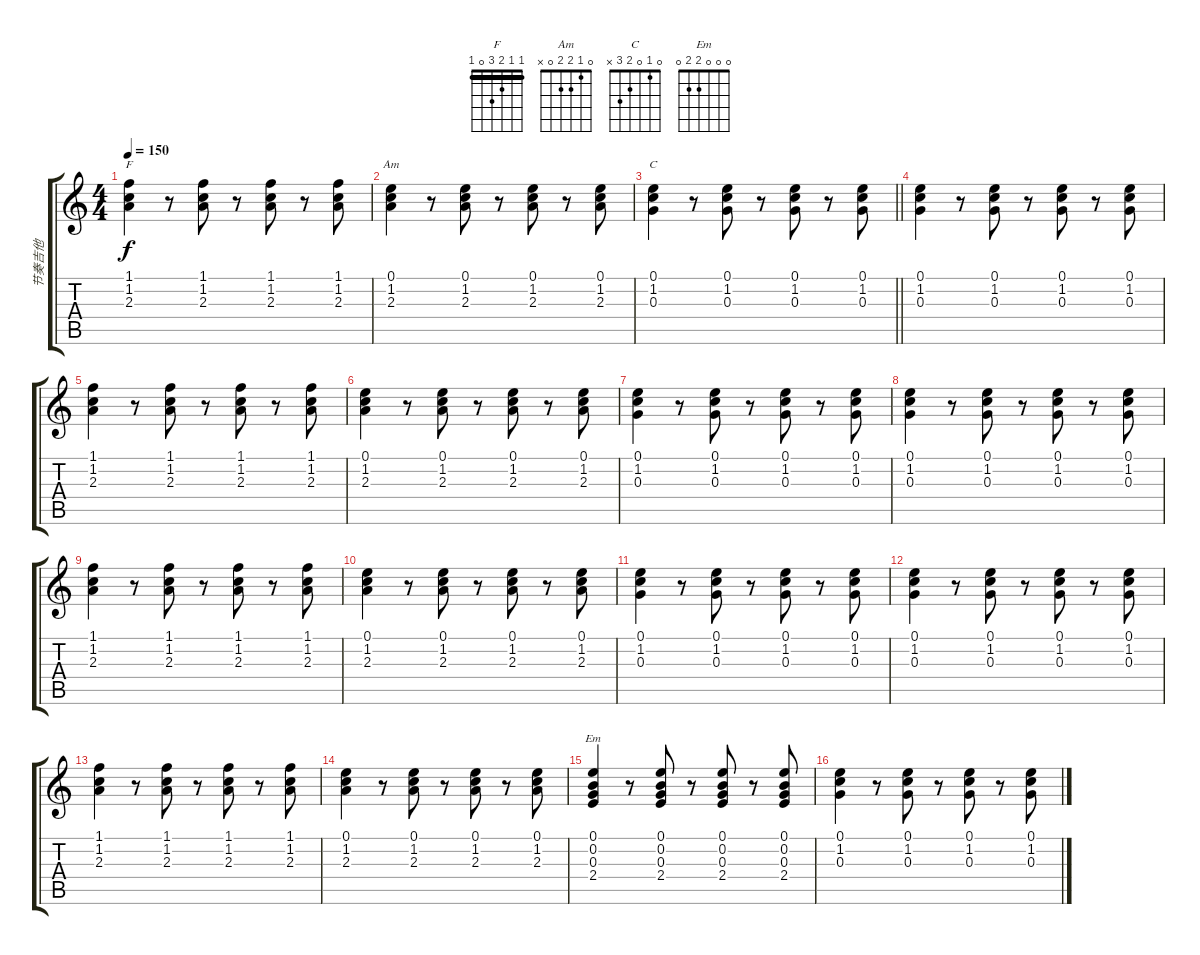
\track ("节奏吉他" "节奏吉他") {instrument acousticguitarsteel}
\staff {score tabs}
\tuning (E4 B3 G3 D3 A2 E2) {hide}
\chord ("F" 1 1 2 3 0 1) {barre 1}
\chord ("Am" 0 1 2 2 0 x)
\chord ("C" 0 1 0 2 3 x)
\chord ("Em" 0 0 0 2 2 0)
\ts (4 4)
\tempo 150
\clef g2
\ks c
(1.1 1.2 2.3).4{ch "F" dy f} r.8 (1.1 1.2 2.3).8 r.8 (1.1 1.2 2.3).8 r.8 (1.1 1.2 2.3).8 |
(0.1 1.2 2.3).4{ch "Am"} r.8 (0.1 1.2 2.3).8 r.8 (0.1 1.2 2.3).8 r.8 (0.1 1.2 2.3).8 |
\barLineRight lightlight
(0.1 1.2 0.3).4{ch "C"} r.8 (0.1 1.2 0.3).8 r.8 (0.1 1.2 0.3).8 r.8 (0.1 1.2 0.3).8 |
(0.1 1.2 0.3).4 r.8 (0.1 1.2 0.3).8 r.8 (0.1 1.2 0.3).8 r.8 (0.1 1.2 0.3).8 |
(1.1 1.2 2.3).4 r.8 (1.1 1.2 2.3).8 r.8 (1.1 1.2 2.3).8 r.8 (1.1 1.2 2.3).8 |
(0.1 1.2 2.3).4 r.8 (0.1 1.2 2.3).8 r.8 (0.1 1.2 2.3).8 r.8 (0.1 1.2 2.3).8 |
(0.1 1.2 0.3).4 r.8 (0.1 1.2 0.3).8 r.8 (0.1 1.2 0.3).8 r.8 (0.1 1.2 0.3).8 |
(0.1 1.2 0.3).4 r.8 (0.1 1.2 0.3).8 r.8 (0.1 1.2 0.3).8 r.8 (0.1 1.2 0.3).8 |
(1.1 1.2 2.3).4 r.8 (1.1 1.2 2.3).8 r.8 (1.1 1.2 2.3).8 r.8 (1.1 1.2 2.3).8 |
(0.1 1.2 2.3).4 r.8 (0.1 1.2 2.3).8 r.8 (0.1 1.2 2.3).8 r.8 (0.1 1.2 2.3).8 |
(0.1 1.2 0.3).4 r.8 (0.1 1.2 0.3).8 r.8 (0.1 1.2 0.3).8 r.8 (0.1 1.2 0.3).8 |
(0.1 1.2 0.3).4 r.8 (0.1 1.2 0.3).8{txt ""} r.8 (0.1 1.2 0.3).8 r.8 (0.1 1.2 0.3).8 |
(1.1 1.2 2.3).4 r.8 (1.1 1.2 2.3).8 r.8 (1.1 1.2 2.3).8 r.8 (1.1 1.2 2.3).8 |
(0.1 1.2 2.3).4 r.8 (0.1 1.2 2.3).8 r.8 (0.1 1.2 2.3).8 r.8 (0.1 1.2 2.3).8 |
(0.1 0.2 0.3 2.4).4{ch "Em"} r.8 (0.1 0.2 0.3 2.4).8 r.8 (0.1 0.2 0.3 2.4).8 r.8 (0.1 0.2 0.3 2.4).8 |
(0.1 1.2 0.3).4 r.8 (0.1 1.2 0.3).8 r.8 (0.1 1.2 0.3).8 r.8 (0.1 1.2 0.3).8
